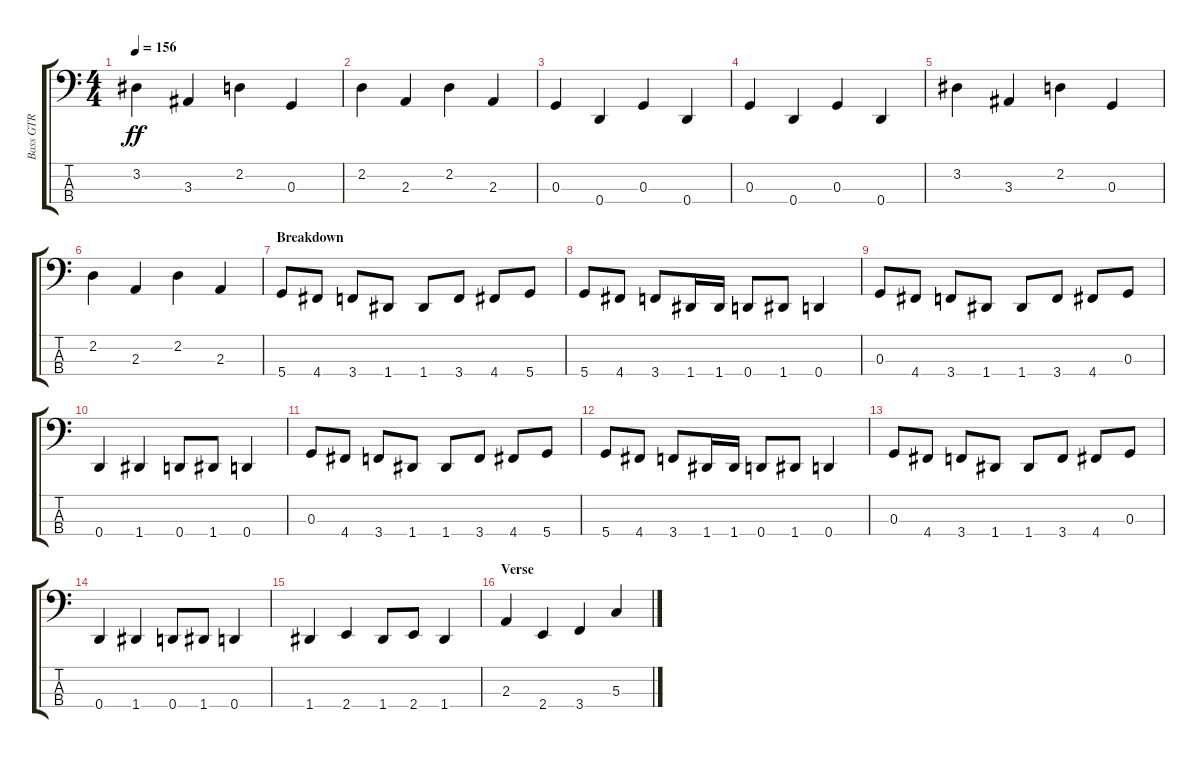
\track ("Bass GTR" "Bass GTR") {instrument electricbassfinger}
\staff {score tabs}
\tuning (F2 C2 G1 D1) {hide}
\ts (4 4)
\tempo 156
\clef f4
\ks aminor
3.2.4{dy ff} 3.3.4 2.2.4 0.3.4 |
2.2.4 2.3.4 2.2.4 2.3.4 |
0.3.4 0.4.4 0.3.4 0.4.4 |
0.3.4 0.4.4 0.3.4 0.4.4 |
3.2.4 3.3.4 2.2.4 0.3.4 |
2.2.4 2.3.4 2.2.4 2.3.4 |
\section ("" "Breakdown")
5.4.8 4.4.8 3.4.8 1.4.8 1.4.8 3.4.8 4.4.8 5.4.8 |
5.4.8 4.4.8 3.4.8 1.4.16 1.4.16 0.4.8 1.4.8 0.4.4 |
0.3.8 4.4.8 3.4.8 1.4.8 1.4.8 3.4.8 4.4.8 0.3.8 |
0.4.4 1.4.4 0.4.8 1.4.8 0.4.4 |
0.3.8 4.4.8 3.4.8 1.4.8 1.4.8 3.4.8 4.4.8 5.4.8 |
5.4.8 4.4.8 3.4.8 1.4.16 1.4.16 0.4.8 1.4.8 0.4.4 |
0.3.8 4.4.8 3.4.8 1.4.8 1.4.8 3.4.8 4.4.8 0.3.8 |
0.4.4 1.4.4 0.4.8 1.4.8 0.4.4 |
1.4.4 2.4.4 1.4.8 2.4.8 1.4.4 |
\section ("" "Verse")
2.3.4 2.4.4 3.4.4 5.3.4
